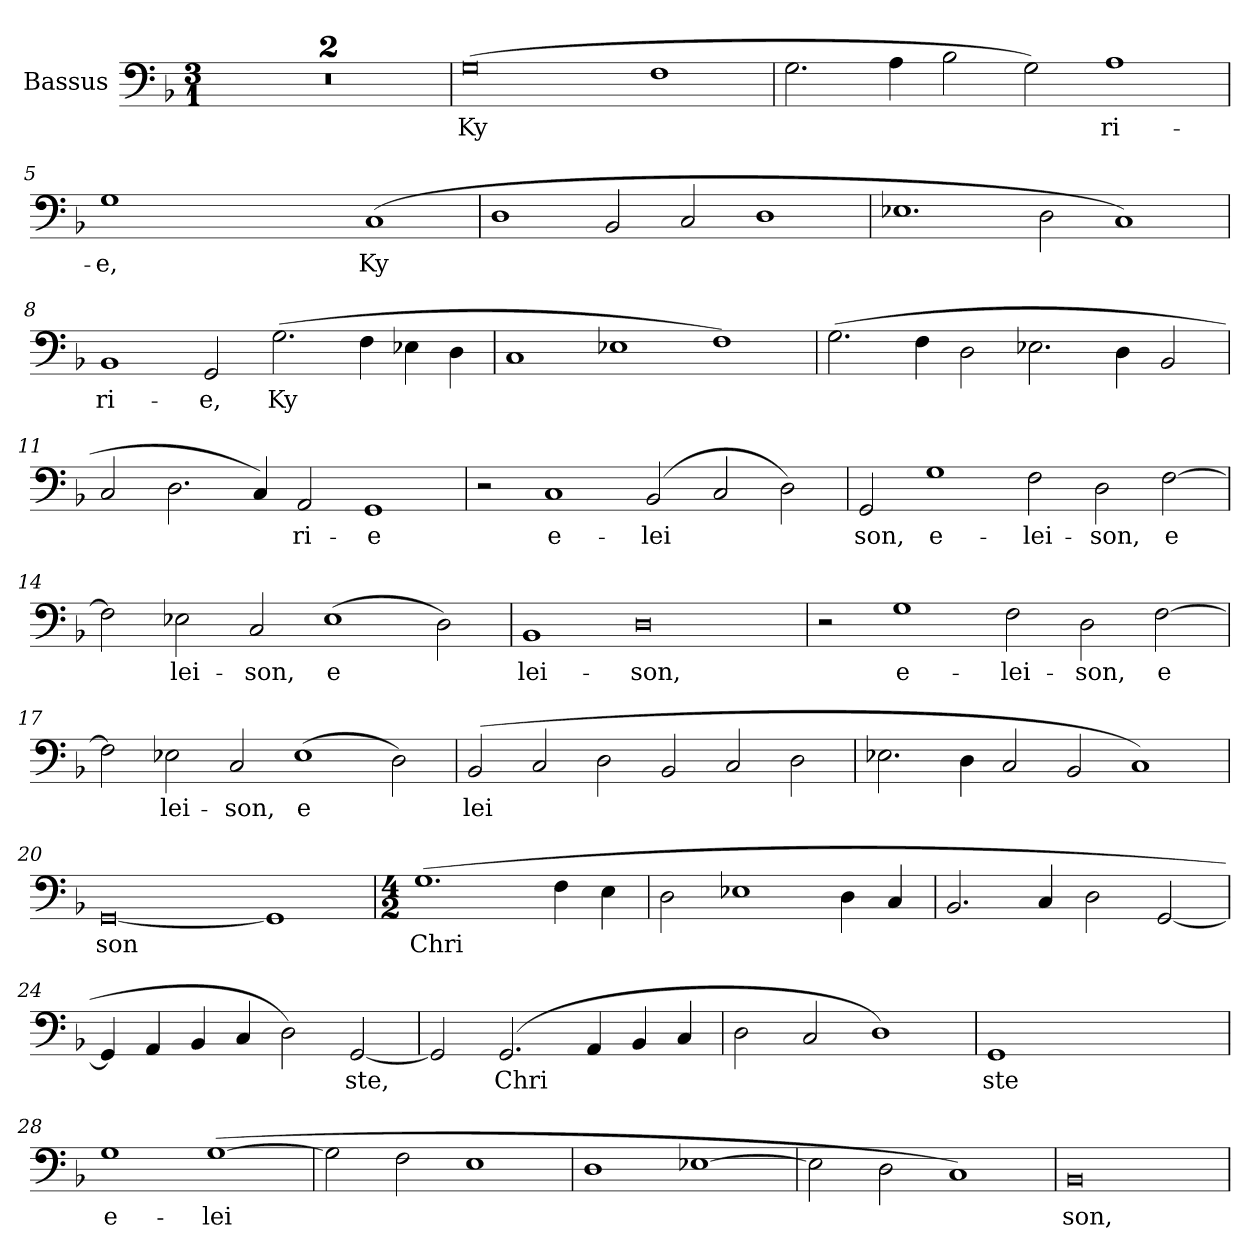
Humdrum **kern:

**kern	**text
*part1	*part1
*staff1	*staff1
*I"Bassus	*
*I'B	*
*clefF4	*
*k[b-]	*
*M3/1	*
=1	=1
0.ryy	.
=2	=2
0.ryy	.
=3	=3
!	!LO:LY:b
(0G	Ky
1F	.
=4	=4
2.G\	.
4A\	.
2B-\	.
2G\)	.
!	!LO:LY:b
1A	ri-
!!LO:LB:g=z
=5	=5
!	!LO:LY:b
1G	e,
2ryy	.
2ryy	.
!	!LO:LY:b
(1C	Ky
=6	=6
1D	.
2BB-/	.
2C/	.
1D	.
=7	=7
1.E-X	.
2D\	.
1C)	.
!!LO:LB:g=z
=8	=8
!	!LO:LY:b
1BB-	ri-
!	!LO:LY:b
2GG/	e,
!	!LO:LY:b
(2.G\	Ky
4F\	.
4E-X\	.
4D\	.
=9	=9
1C	.
1E-X	.
1F)	.
!!LO:LB:g=z
=10	=10
(2.G\	.
4F\	.
2D\	.
2.E-X\	.
4D\	.
2BB-/	.
=11	=11
2C/	.
2.D\	.
4C/)	.
!	!LO:LY:b
2AA/	ri-
!	!LO:LY:b
1GG	e
=12	=12
2r	.
!	!LO:LY:b
1C	e-
!	!LO:LY:b
(2BB-/	lei
2C/	.
2D\)	.
!!LO:LB:g=z
=13	=13
!	!LO:LY:b
2GG/	son,
!	!LO:LY:b
1G	e-
!	!LO:LY:b
2F\	lei-
!	!LO:LY:b
2D\	son,
!	!LO:LY:b
[2F\	e
=14	=14
2F\]	.
!	!LO:LY:b
2E-X\	lei-
!	!LO:LY:b
2C/	son,
!	!LO:LY:b
(1E-	e
2D\)	.
!!LO:LB:g=z
=15	=15
!	!LO:LY:b
1BB-	lei-
!	!LO:LY:b
0D	son,
=16	=16
2r	.
!	!LO:LY:b
1G	e-
!	!LO:LY:b
2F\	lei-
!	!LO:LY:b
2D\	son,
!	!LO:LY:b
[2F\	e
=17	=17
2F\]	.
!	!LO:LY:b
2E-X\	lei-
!	!LO:LY:b
2C/	son,
!	!LO:LY:b
(1E-	e
2D\)	.
!!LO:LB:g=z
=18	=18
!	!LO:LY:b
(2BB-/	lei
2C/	.
2D\	.
2BB-/	.
2C/	.
2D\	.
=19	=19
2.E-X\	.
4D\	.
2C/	.
2BB-/	.
1C)	.
=20	=20
!	!LO:LY:b
[0GG	son
1GG]	.
!!LO:LB:g=z
=21	=21
*M4/2	*
!	!LO:LY:b
(1.G	Chri
4F\	.
4E\	.
=22	=22
2D\	.
1E-X	.
4D\	.
4C/	.
=23	=23
2.BB-/	.
4C/	.
2D\	.
[2GG/	.
=24	=24
4GG/]	.
4AA/	.
4BB-/	.
4C/	.
2D\)	.
!	!LO:LY:b
[2GG/	ste,
!!LO:LB:g=z
=25	=25
2GG/]	.
!	!LO:LY:b
(2.GG/	Chri
4AA/	.
4BB-/	.
4C/	.
=26	=26
2D\	.
2C/	.
1D)	.
!!LO:LB:g=z
=27	=27
!	!LO:LY:b
1GG	ste
2ryy	.
2ryy	.
=28	=28
!	!LO:LY:b
1G	e-
!	!LO:LY:b
([1G	lei
=29	=29
2G\]	.
2F\	.
1E	.
=30	=30
1D	.
[1E-X	.
=31	=31
2E-\]	.
2D\	.
1C)	.
=32	=32
!	!LO:LY:b
0BB-	son,
=	=
*-	*-
